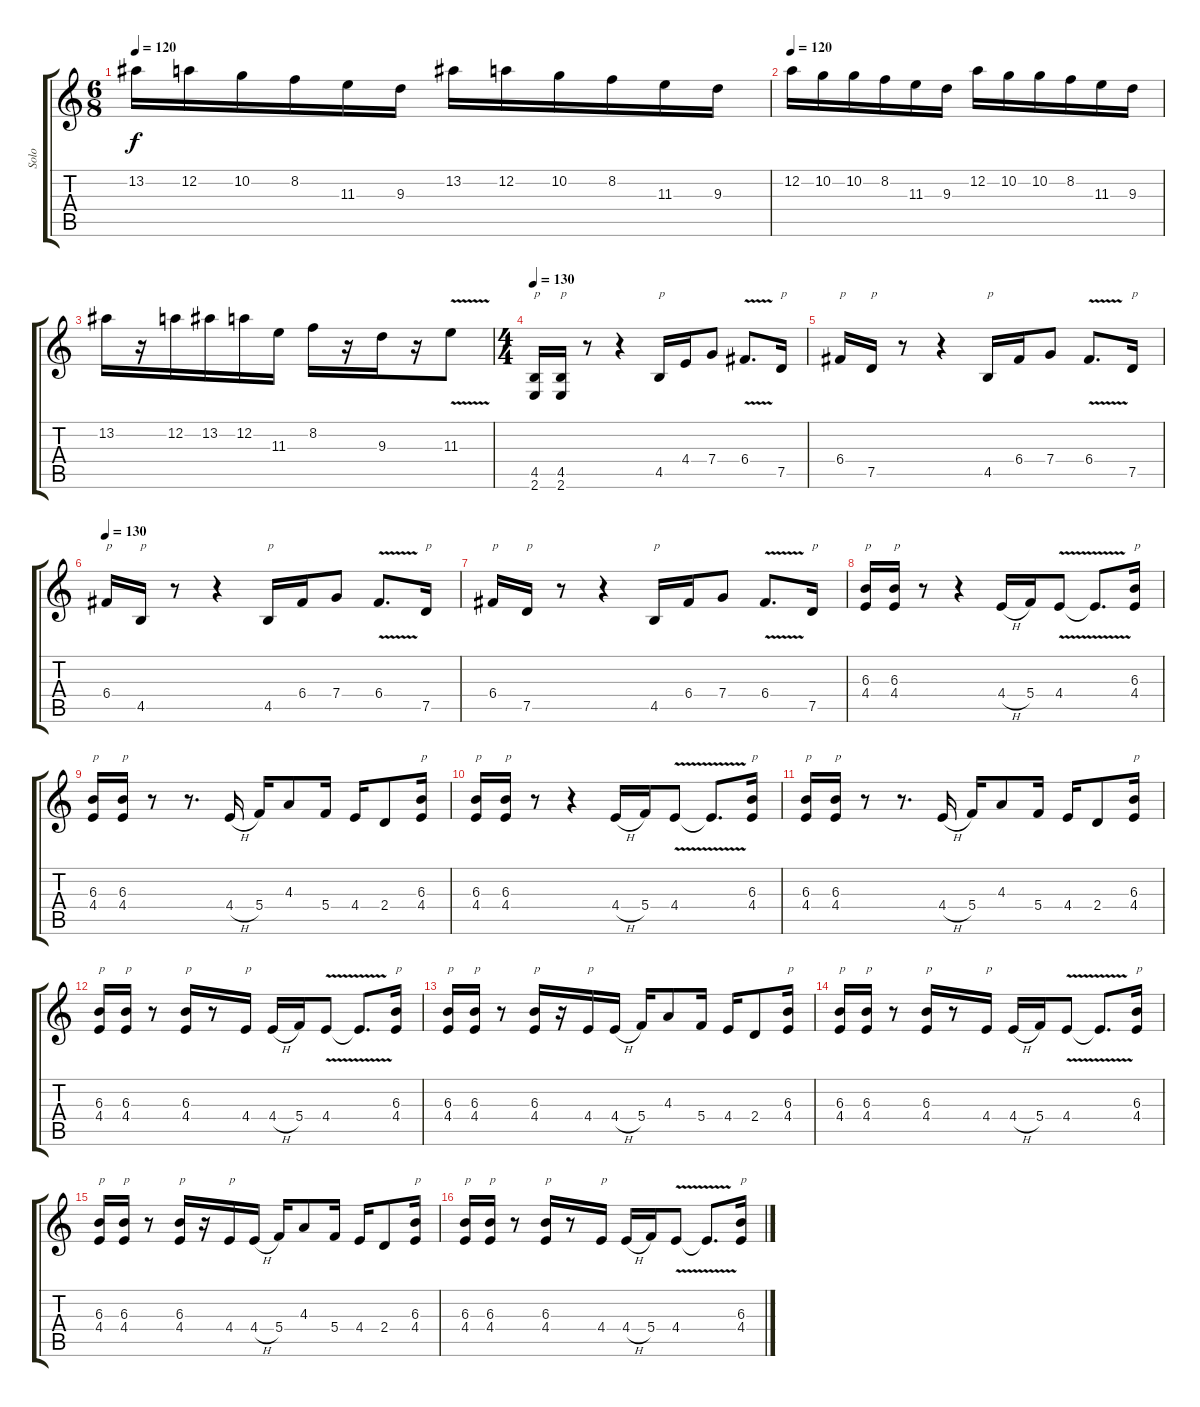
\track ("Solo" "Solo") {instrument distortionguitar}
\staff {score tabs}
\tuning (D4 A3 F3 C3 G2 D2) {hide}
\ts (6 8)
\tempo 120
\clef g2
\ks c
13.2.16{dy f} 12.2.16 10.2.16 8.2.16 11.3.16 9.3.16 13.2.16 12.2.16 10.2.16 8.2.16 11.3.16 9.3.16 |
\tempo 120
12.2.16 10.2.16 10.2.16 8.2.16 11.3.16 9.3.16 12.2.16 10.2.16 10.2.16 8.2.16 11.3.16 9.3.16 |
13.2.16 r.16 12.2.16 13.2.16 12.2.16 11.3.16 8.2.16 r.16 9.3.16 r.16 11.3{v}.8 |
\ts (4 4)
\tempo 130
(4.5 2.6).16{txt "p" volume 0} (4.5 2.6).16{txt "p"} r.8 r.4 4.5.16{txt "p"} 4.4.16 7.4.8 6.4{v}.8{d} 7.5.16{txt "p"} |
6.4.16{txt "p"} 7.5.16{txt "p"} r.8 r.4 4.5.16{txt "p"} 6.4.16 7.4.8 6.4{v}.8{d} 7.5.16{txt "p"} |
\tempo 130
6.4.16{txt "p"} 4.5.16{txt "p"} r.8 r.4 4.5.16{txt "p"} 6.4.16 7.4.8 6.4{v}.8{d} 7.5.16{txt "p"} |
6.4.16{txt "p"} 7.5.16{txt "p"} r.8 r.4 4.5.16{txt "p"} 6.4.16 7.4.8 6.4{v}.8{d} 7.5.16{txt "p"} |
(6.3 4.4).16{txt "p"} (6.3 4.4).16{txt "p"} r.8 r.4 4.4{h}.16 5.4.16 4.4{v}.8 4.4{t}.8{d} (6.3 4.4).16{txt "p"} |
(6.3 4.4).16{txt "p"} (6.3 4.4).16{txt "p"} r.8 r.8{d} 4.4{h}.16 5.4.16 4.3.8 5.4.16 4.4.16 2.4.8 (6.3 4.4).16{txt "p"} |
(6.3 4.4).16{txt "p"} (6.3 4.4).16{txt "p"} r.8 r.4 4.4{h}.16 5.4.16 4.4{v}.8 4.4{t}.8{d} (6.3 4.4).16{txt "p"} |
(6.3 4.4).16{txt "p"} (6.3 4.4).16{txt "p"} r.8 r.8{d} 4.4{h}.16 5.4.16 4.3.8 5.4.16 4.4.16 2.4.8 (6.3 4.4).16{txt "p"} |
(6.3 4.4).16{txt "p"} (6.3 4.4).16{txt "p"} r.8 (6.3 4.4).16{txt "p"} r.8 4.4.16{txt "p"} 4.4{h}.16 5.4.16 4.4{v}.8 4.4{t}.8{d} (6.3 4.4).16{txt "p"} |
(6.3 4.4).16{txt "p"} (6.3 4.4).16{txt "p"} r.8 (6.3 4.4).16{txt "p"} r.16 4.4.16{txt "p"} 4.4{h}.16 5.4.16 4.3.8 5.4.16 4.4.16 2.4.8 (6.3 4.4).16{txt "p"} |
(6.3 4.4).16{txt "p"} (6.3 4.4).16{txt "p"} r.8 (6.3 4.4).16{txt "p"} r.8 4.4.16{txt "p"} 4.4{h}.16 5.4.16 4.4{v}.8 4.4{t}.8{d} (6.3 4.4).16{txt "p"} |
(6.3 4.4).16{txt "p"} (6.3 4.4).16{txt "p"} r.8 (6.3 4.4).16{txt "p"} r.16 4.4.16{txt "p"} 4.4{h}.16 5.4.16 4.3.8 5.4.16 4.4.16 2.4.8 (6.3 4.4).16{txt "p"} |
(6.3 4.4).16{txt "p"} (6.3 4.4).16{txt "p"} r.8 (6.3 4.4).16{txt "p"} r.8 4.4.16{txt "p"} 4.4{h}.16 5.4.16 4.4{v}.8 4.4{t}.8{d} (6.3 4.4).16{txt "p"}
